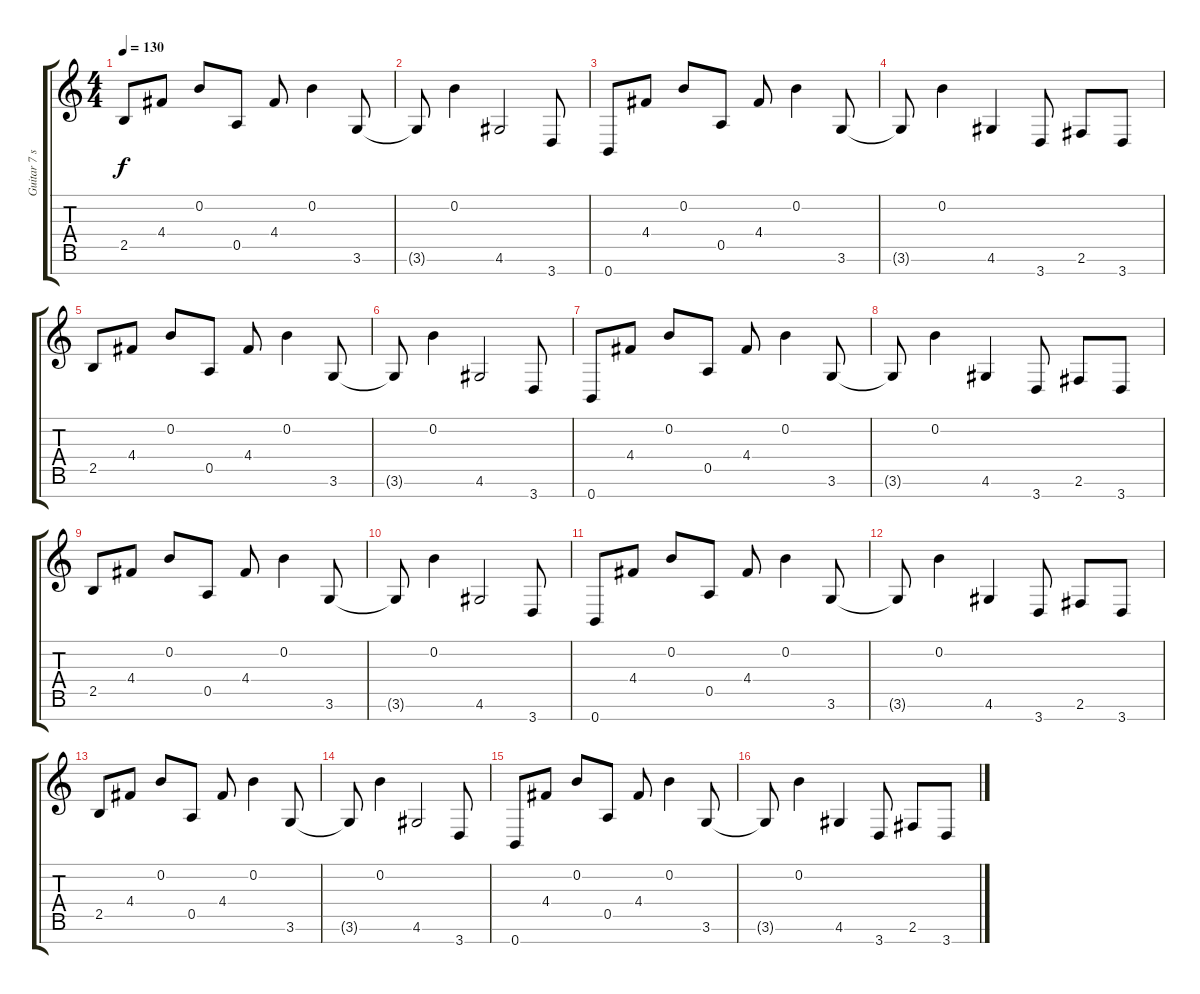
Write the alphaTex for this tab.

\track ("Guitar 7 strings" "Guitar 7 s") {instrument distortionguitar}
\staff {score tabs}
\tuning (E4 B3 G3 D3 A2 E2 B1) {hide}
\ts (4 4)
\tempo 130
\clef g2
\ks c
2.5.8{dy f} 4.4.8 0.2.8 0.5.8 4.4.8 0.2.4 3.6.8 |
3.6{t}.8 0.2.4 4.6.2 3.7.8 |
0.7.8 4.4.8 0.2.8 0.5.8 4.4.8 0.2.4 3.6.8 |
3.6{t}.8 0.2.4 4.6.4 3.7.8 2.6.8 3.7.8 |
2.5.8 4.4.8 0.2.8 0.5.8 4.4.8 0.2.4 3.6.8 |
3.6{t}.8 0.2.4 4.6.2 3.7.8 |
0.7.8 4.4.8 0.2.8 0.5.8 4.4.8 0.2.4 3.6.8 |
3.6{t}.8 0.2.4 4.6.4 3.7.8 2.6.8 3.7.8 |
2.5.8 4.4.8 0.2.8 0.5.8 4.4.8 0.2.4 3.6.8 |
3.6{t}.8 0.2.4 4.6.2 3.7.8 |
0.7.8 4.4.8 0.2.8 0.5.8 4.4.8 0.2.4 3.6.8 |
3.6{t}.8 0.2.4 4.6.4 3.7.8 2.6.8 3.7.8 |
2.5.8 4.4.8 0.2.8 0.5.8 4.4.8 0.2.4 3.6.8 |
3.6{t}.8 0.2.4 4.6.2 3.7.8 |
0.7.8 4.4.8 0.2.8 0.5.8 4.4.8 0.2.4 3.6.8 |
3.6{t}.8 0.2.4 4.6.4 3.7.8 2.6.8 3.7.8
